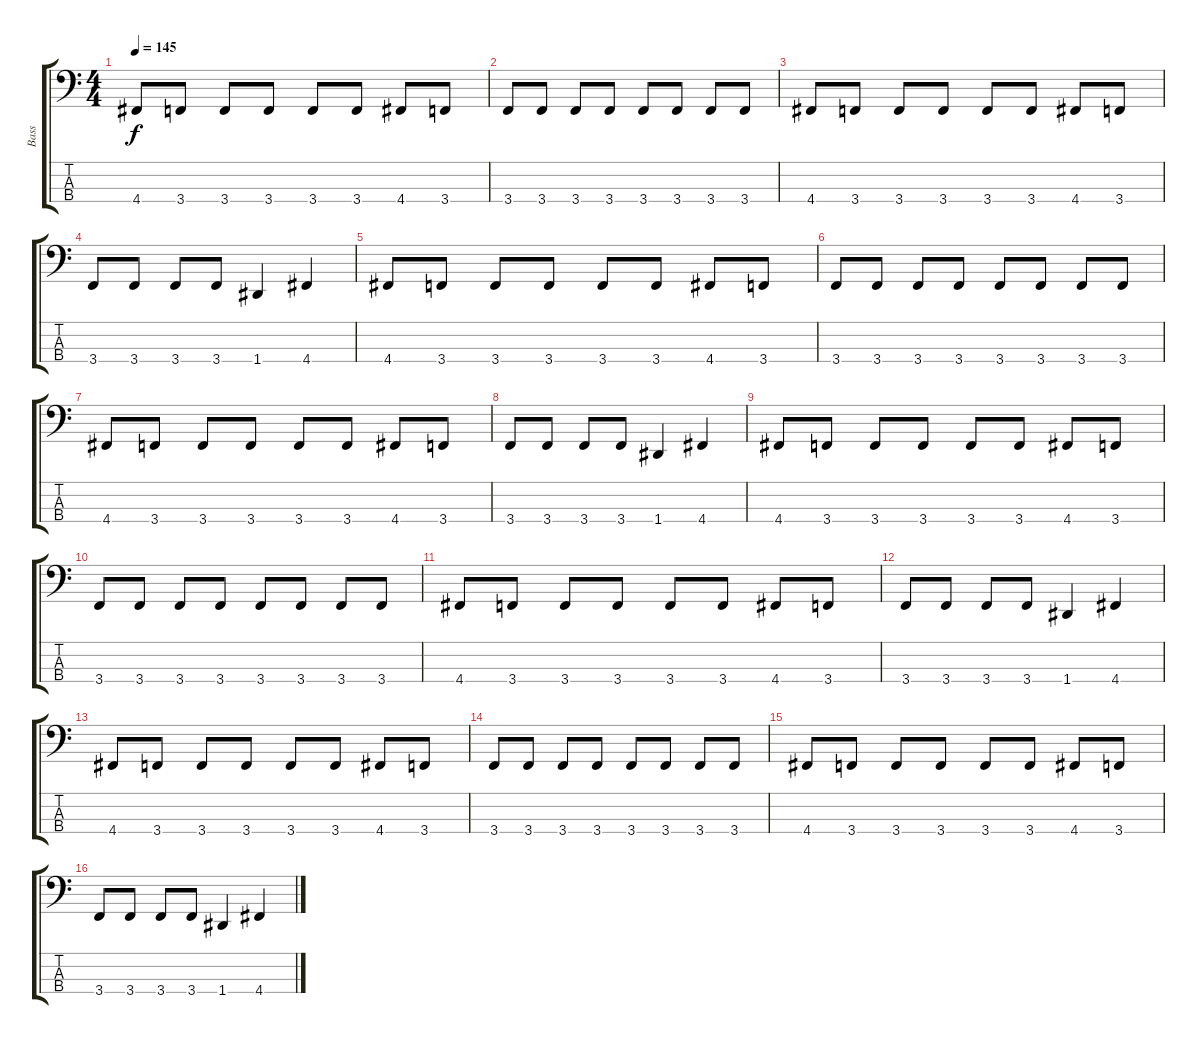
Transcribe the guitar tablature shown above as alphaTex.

\track ("Bass" "Bass") {instrument electricbasspick}
\staff {score tabs}
\tuning (G2 D2 A1 D1) {hide}
\ts (4 4)
\tempo 145
\clef f4
\ks c
4.4.8{dy f} 3.4.8 3.4.8 3.4.8 3.4.8 3.4.8 4.4.8 3.4.8 |
3.4.8 3.4.8 3.4.8 3.4.8 3.4.8 3.4.8 3.4.8 3.4.8 |
4.4.8 3.4.8 3.4.8 3.4.8 3.4.8 3.4.8 4.4.8 3.4.8 |
3.4.8 3.4.8 3.4.8 3.4.8 1.4.4 4.4.4 |
4.4.8 3.4.8 3.4.8 3.4.8 3.4.8 3.4.8 4.4.8 3.4.8 |
3.4.8 3.4.8 3.4.8 3.4.8 3.4.8 3.4.8 3.4.8 3.4.8 |
4.4.8 3.4.8 3.4.8 3.4.8 3.4.8 3.4.8 4.4.8 3.4.8 |
3.4.8 3.4.8 3.4.8 3.4.8 1.4.4 4.4.4 |
4.4.8 3.4.8 3.4.8 3.4.8 3.4.8 3.4.8 4.4.8 3.4.8 |
3.4.8 3.4.8 3.4.8 3.4.8 3.4.8 3.4.8 3.4.8 3.4.8 |
4.4.8 3.4.8 3.4.8 3.4.8 3.4.8 3.4.8 4.4.8 3.4.8 |
3.4.8 3.4.8 3.4.8 3.4.8 1.4.4 4.4.4 |
4.4.8 3.4.8 3.4.8 3.4.8 3.4.8 3.4.8 4.4.8 3.4.8 |
3.4.8 3.4.8 3.4.8 3.4.8 3.4.8 3.4.8 3.4.8 3.4.8 |
4.4.8 3.4.8 3.4.8 3.4.8 3.4.8 3.4.8 4.4.8 3.4.8 |
3.4.8 3.4.8 3.4.8 3.4.8 1.4.4 4.4.4
